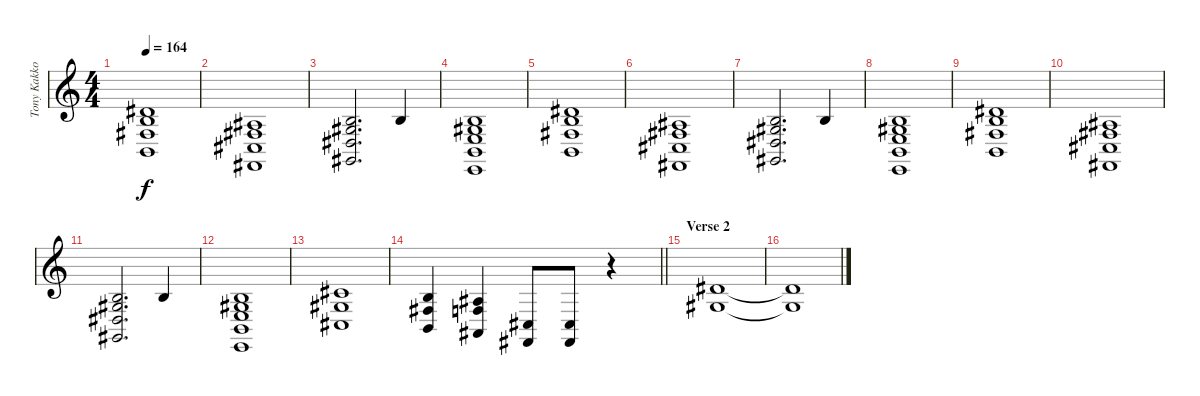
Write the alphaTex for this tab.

\track ("Tony Kakko" "Tony Kakko") {instrument stringensemble2}
\staff {score}
\tuning (E4 B3 G3 D3 A2 E2) {hide}
\ts (4 4)
\tempo 164
\clef g2
\ks c
(4.2 4.3 4.4 2.5).1{dy f} |
(3.3 4.4 4.5 2.6).1 |
(4.3 6.4 6.5 4.6).2{d} 4.3.4 |
(0.2 1.3 2.4 2.5 0.6).1 |
(4.2 4.3 4.4 2.5).1 |
(3.3 4.4 4.5 2.6).1 |
(4.3 6.4 6.5 4.6).2{d} 4.3.4 |
(0.2 1.3 2.4 2.5 0.6).1 |
(4.2 4.3 4.4 2.5).1 |
(3.3 4.4 4.5 2.6).1 |
(4.3 6.4 6.5 4.6).2{d} 4.3.4 |
(0.2 1.3 2.4 2.5 0.6).1 |
(6.3 6.4 4.5).1 |
\barLineRight lightlight
(4.3 4.4 2.5).4 (3.3 3.4 1.5).4 (4.5 2.6).8 (4.5 2.6).8 r.4 |
\section ("" "Verse 2")
(13.4 11.5).1 |
(13.4{t} 11.5{t}).1
